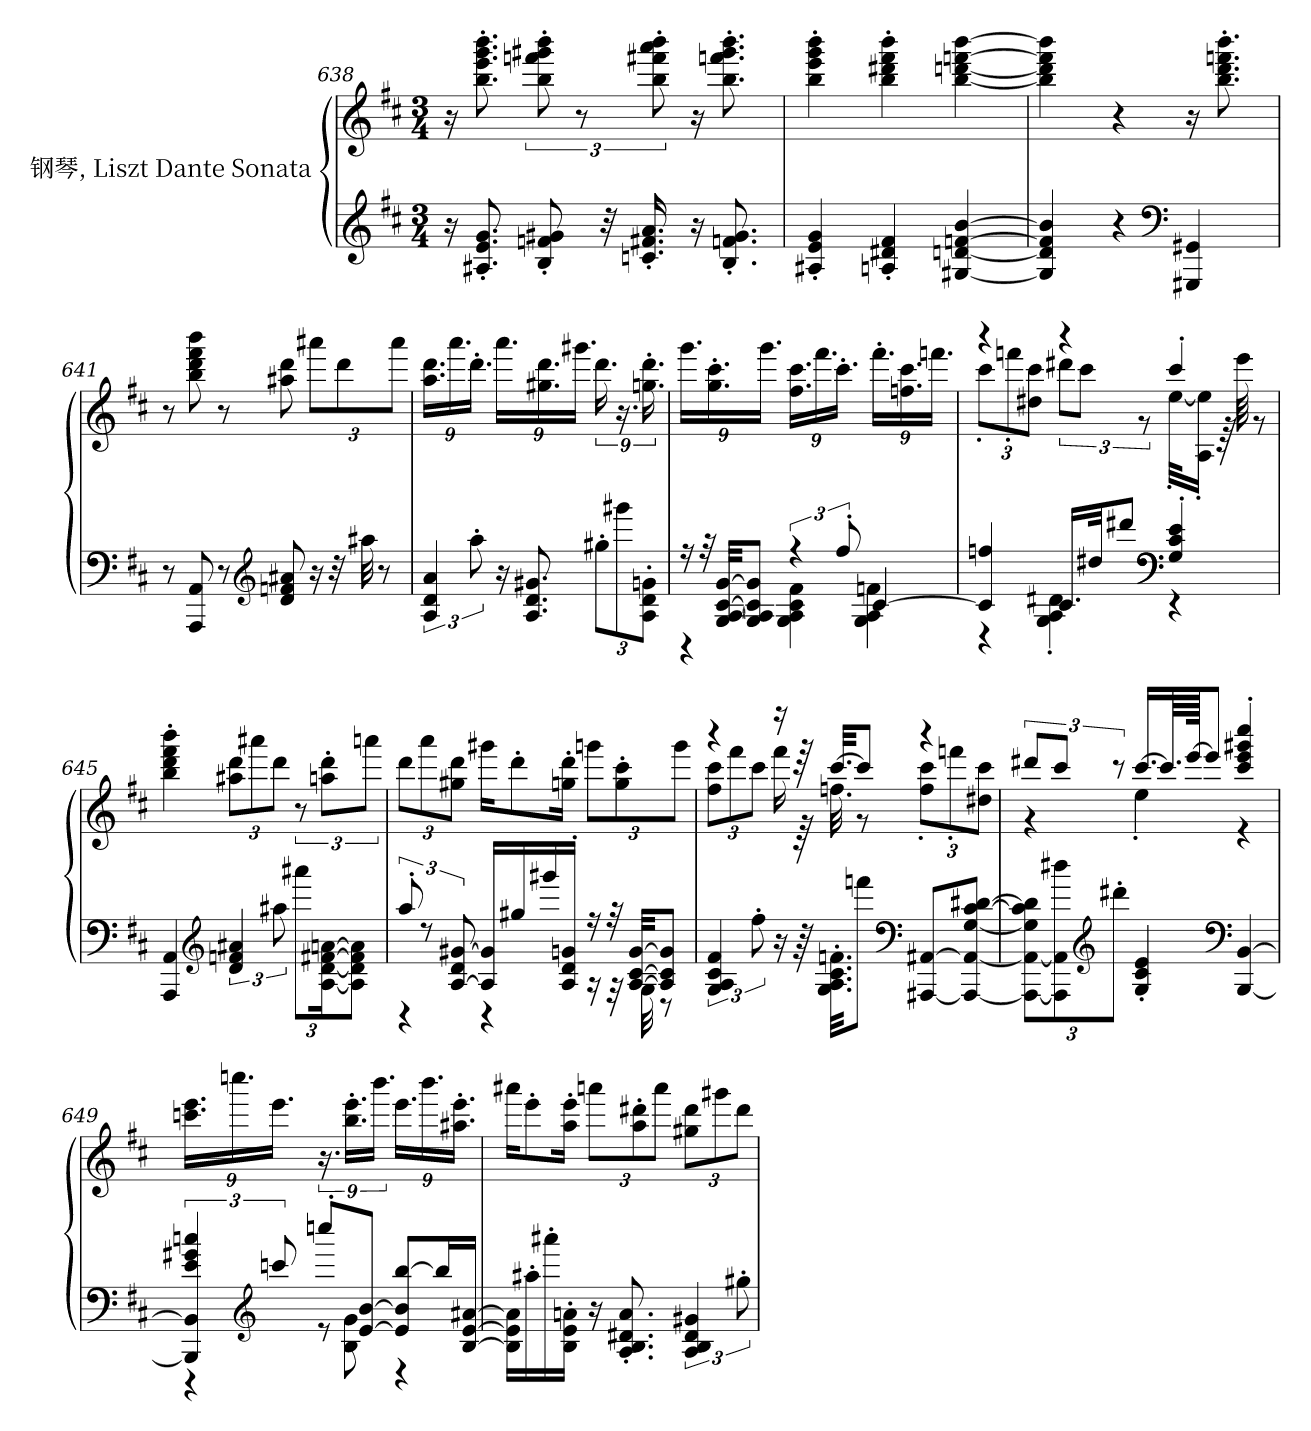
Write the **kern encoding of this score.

**kern	**kern
*part1	*part1
*staff2	*staff1
*I"钢琴, Liszt Dante Sonata	*
!!LO:LB:g=z
*clefG2	*clefG2
*k[f#c#]	*k[f#c#]
*M3/4	*M3/4
=638	=638
16r	16r
8.A#X/' 8.e/' 8.g/'	8.bb\' 8.eee\' 8.ggg\' 8.bbb\'
8B/' 8fn/' 8g#X/'	12bb\' 12fffn\' 12ggg#X\' 12bbb\'
.	12r
32r	.
16.cn/' 16.f#X/' 16.a/'	.
.	12bb\' 12fff#X\' 12aaa\' 12bbb\'
16r	16r
8.B/' 8.fn/' 8.g#/'	8.bb\' 8.fffn\' 8.ggg#\' 8.bbb\'
=639	=639
4A#X/' 4e/' 4g/'	4bb\' 4eee\' 4ggg\' 4bbb\'
4An/' 4d#X/' 4f#/'	4bb\' 4ddd#X\' 4fff#\' 4bbb\'
[4G#X/ [4dn/ [4fn/ [4b/	[4bb\ [4dddn\ [4fffn\ [4bbb\
=640	=640
4G#/] 4d/] 4f/] 4b/]	4bb\] 4ddd\] 4fff\] 4bbb\]
4r	4r
*clefF4	*
4GGG#X/ 4GG#X/	16r
.	8.bb\' 8.ddd\' 8.fffn\' 8.bbb\'
!!LO:LB:g=z
=641	=641
8r	8r
8AAA/ 8AA/	8bb\ 8ddd\ 8fff#\ 8bbb\
8r	8r
*clefG2	*
8d/ 8fn/ 8a#X/	8aa#X\ 8ddd\
*	*Xbrackettup
16r	12aaa#X\L
32r	.
.	12ddd\
32aa#X\	.
8r	.
.	12aaa#\J
=642	=642
*	*brackettup
6A/ 6d/ 6a/	18.aa\ 18.ddd\LL
.	18.aaa\
12aa'\	18.ddd'\JJ
16r	18.aaa\LL
8.A/ 8.d/ 8.g#X/	.
.	18.gg#X\ 18.ddd\
.	18.ggg#X\JJ
*Xbrackettup	*
12gg#X'\L	18.ddd\
12ggg#X\	18.r
12A\' 12d\' 12gn\'J	18.ggn\' 18.ddd\'
!!LO:LB:g=z
=643	=643
*^	*
*	*	*Xbrackettup
16r	4r	18.ggg\LL
32r	.	.
.	.	18.gg\' 18.ccc#\'
[32G/ [32A/ [32c#/ [32g/KKL	.	.
8G/] 8A/] 8c#/] 8g/]J	.	.
.	.	18.ggg\JJ
*brackettup	*	*
6r	4G\ 4A\ 4c#\ 4f#\	18.ff#\ 18.ccc#\LL
.	.	18.fff#\
12ff#'/	.	18.ccc#'\JJ
[4c#/	4G\ 4A\ 4fn\	18.fff#'\LL
.	.	18.ffn\ 18.ccc#\
.	.	18.fffn\JJ
=644	=644	=644
*	*	*^
4c#/] 4ffn/	4r	4r	12ccc#'\L
.	.	.	12fffn'\
.	.	.	12dd#X\ 12ccc#\J
*	*	*	*brackettup
16.c#/LL	4G\' 4A\' 4d#X\'	4r	12ddd#X\L
.	.	.	12ccc#\J
32dd#X/JK	.	.	.
8ddd#X/J	.	.	.
.	.	.	12r
*clefF4	*	*	*
4G/' 4c#/' 4e/'	4r	4ccc#'/	[32ee'\KLL
.	.	.	16A\' 16ee\]'JJ
.	.	.	64r
.	.	.	64eee\
.	.	.	8r
*v	*v	*	*
*	*v	*v
!!LO:LB:g=z
=645	=645
4AAA/ 4AA/	4bb\' 4ddd\' 4fff#\' 4bbb\'
*clefG2	*
*	*Xbrackettup
6d/ 6fn/ 6a#X/	12aa#X\ 12ddd\L
.	12aaa#X\
12aa#X\	12ddd\J
*Xbrackettup	*brackettup
12aaa#X\L	12r
[24A\ [24d\ [24f#X\ [24an\K	12aan\' 12ddd\'L
8A\] 8d\] 8f#\] 8a\]J	.
.	12aaan\J
=646	=646
*brackettup	*Xbrackettup
*^	*
12aa'/	4r	12ddd\L
12r	.	12aaa\
[12A/ 12d/ [12g#X/	.	12gg#X\ 12ddd\J
16A/] 16g#/]LL	4r	16ggg#X\KL
16gg#X/	.	8ddd'\
16ggg#X/	.	.
16A/' 16d/' 16gn/'JJ	.	16ggn\' 16ddd\'Jk
16r	16r	12gggn\L
32r	32r	.
.	.	12gg\' 12ccc#\'
[32A/ [32c#/ [32g/KKL	32G\	.
8A/] 8c#/] 8g/]J	8r	.
.	.	12ggg\J
*v	*v	*
!!LO:LB:g=z
=647	=647
*	*^
6G/ 6A/ 6c#/ 6f#/	4r	12ff#\ 12ccc#\L
.	.	12fff#\
12ff#'\	.	12ccc#\J
16r	16r	16fff#\
64r	64r	64r
32.G\' 32.A\' 32.c#\' 32.fn\'KKL	[32.ccc#/KKL	32.ffn\
8fffn\J	8ccc#/J]	8r
*clefF4	*	*
[8AAA#X/ [8AA#X/L	4r	12ff\' 12ccc#\'L
.	.	12fffn'\
8AAA#/_ 8AA#/_ [8G/ [8c#/ [8d#X/J	.	.
.	.	12dd#X\ 12ccc#\J
=648	=648	=648
*Xbrackettup	*brackettup	*
12AAA#\_ 12AA#\_ 12G\] 12c#\] 12d#\]L	12ddd#X/L	4r
12AAA#\] 12AA#\] 12dd#X\	12ccc#/J	.
*clefG2	*	*
12ddd#X'\J	12r	.
4G/' 4c#/' 4e/'	[16.ccc#/LL	4ee'\
.	64.ccc#/LL]	.
.	[128eee/JJJK	.
.	8eee/J]	.
*clefF4	*	*
[4BBB/ [4BB/	4ccc#/' 4eee/' 4ggg#X/' 4cccc#/'	4r
*	*v	*v
!!LO:PB:g=z
=649	=649
*brackettup	*
*^	*
6BBB/] 6BB/] 6e/ 6g#X/ 6ccn/	4r	18.cccn\ 18.eee\LL
.	.	18.ccccn\
*clefG2	*	*
12cccn/	.	18.eee\JJ
8ccccn'/L	8r	18.r
.	.	18.bb\' 18.eee\'LL
[8e/ [8b/J	8B\ 8g#\	.
.	.	18.bbb\JJ
8e/] 8b/] [8bb/L	4r	18.eee\LL
.	.	18.bbb\
16bb/L]	.	.
.	.	18.aa#X\' 18.eee\'JJ
[16B/ [16e/ [16a#X/JJ	.	.
*v	*v	*
=650	=650
16B\] 16e\] 16a#\]LL	16aaa#X\KL
16aa#X'\	8eee'\
16aaa#X'\	.
16B\' 16e\' 16an\'JJ	16aa\' 16eee\'Jk
*	*Xbrackettup
16r	12aaan\L
8.A/' 8.B/' 8.d#X/' 8.a/'	.
.	12aa\' 12ddd#X\'
.	12aaa\J
6A/ 6B/ 6d#/ 6g#X/	12gg#X\ 12ddd#\L
.	12ggg#X\
12gg#X'\	12ddd#\J
=	=
*-	*-
